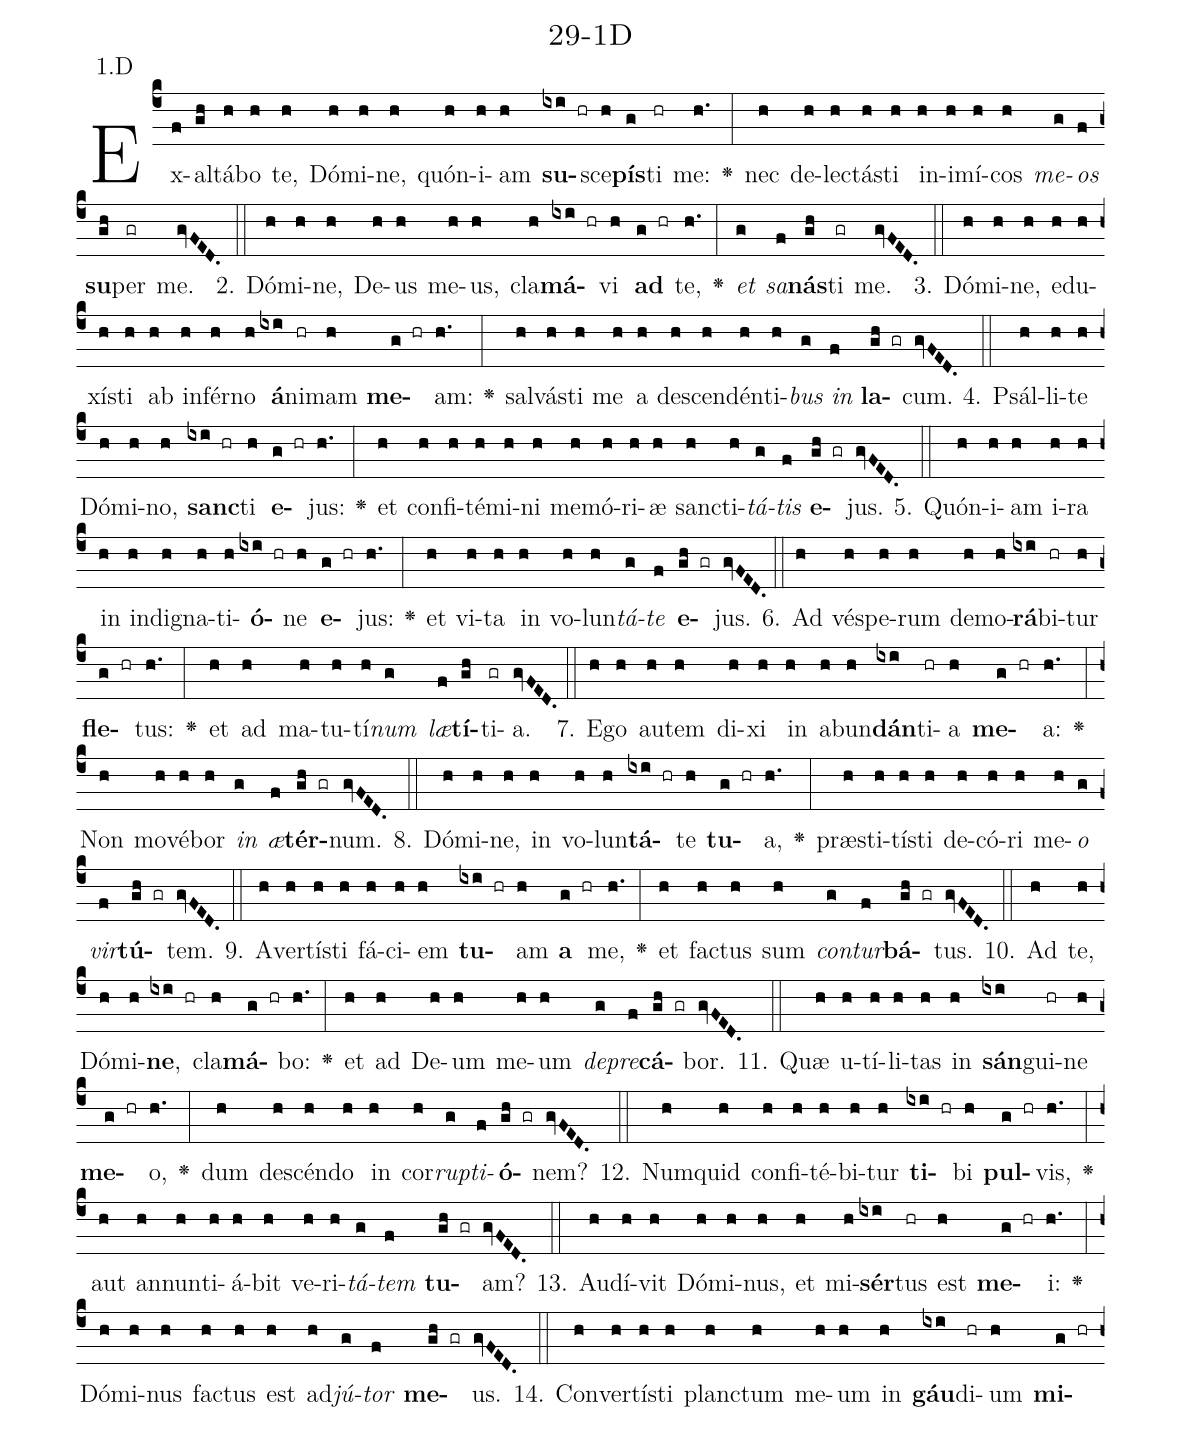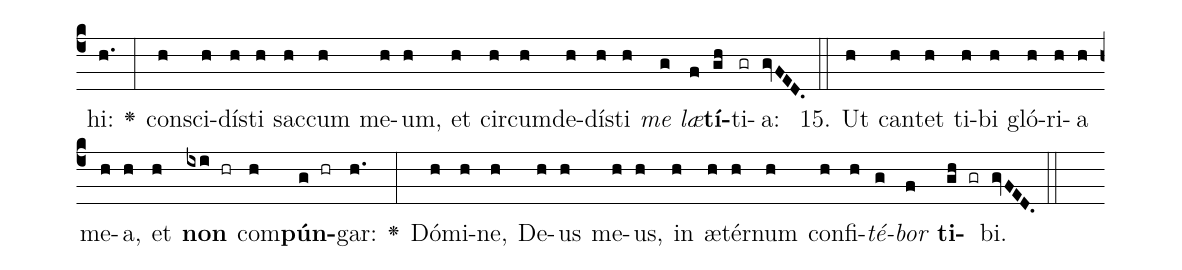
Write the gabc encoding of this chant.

name: 29-1D;
annotation: 1.D;
%%
(c4)Ex(f)al(gh)tá(h)bo(h) te,(h) Dó(h)mi(h)ne,(h) quón(h)i(h)am(h) <b>su</b>(ixi hr)sce(h)<b>pís</b>(g)ti(hr) me:(h.) <v>\greheightstar</v>(:) nec(h) de(h)lec(h)tás(h)ti(h) in(h)i(h)mí(h)cos(h) <i>me</i>(g)<i>os</i>(f) <b>su</b>(gh)per(gr) me.(gvFED.) (::)
2. Dó(h)mi(h)ne,(h) De(h)us(h) me(h)us,(h) cla(h)<b>má</b>(ixi hr)vi(h) <b>ad</b>(g hr) te,(h.) <v>\greheightstar</v>(:) <i>et</i>(g) <i>sa</i>(f)<b>nás</b>(gh)ti(gr) me.(gvFED.) (::)
3. Dó(h)mi(h)ne,(h) e(h)du(h)xís(h)ti(h) ab(h) in(h)fér(h)no(h) <b>á</b>(ixi)ni(hr)mam(h) <b>me</b>(g hr)am:(h.) <v>\greheightstar</v>(:) sal(h)vás(h)ti(h) me(h) a(h) de(h)scen(h)dén(h)ti(h)<i>bus</i>(g) <i>in</i>(f) <b>la</b>(gh gr)cum.(gvFED.) (::)
4. Psál(h)li(h)te(h) Dó(h)mi(h)no,(h) <b>sanc</b>(ixi hr)ti(h) <b>e</b>(g hr)jus:(h.) <v>\greheightstar</v>(:) et(h) con(h)fi(h)té(h)mi(h)ni(h) me(h)mó(h)ri(h)æ(h) sanc(h)ti(h)<i>tá</i>(g)<i>tis</i>(f) <b>e</b>(gh gr)jus.(gvFED.) (::)
5. Quón(h)i(h)am(h) i(h)ra(h) in(h) in(h)di(h)gna(h)ti(h)<b>ó</b>(ixi hr)ne(h) <b>e</b>(g hr)jus:(h.) <v>\greheightstar</v>(:) et(h) vi(h)ta(h) in(h) vo(h)lun(h)<i>tá</i>(g)<i>te</i>(f) <b>e</b>(gh gr)jus.(gvFED.) (::)
6. Ad(h) vés(h)pe(h)rum(h) de(h)mo(h)<b>rá</b>(ixi)bi(hr)tur(h) <b>fle</b>(g hr)tus:(h.) <v>\greheightstar</v>(:) et(h) ad(h) ma(h)tu(h)tí(h)<i>num</i>(g) <i>læ</i>(f)<b>tí</b>(gh)ti(gr)a.(gvFED.) (::)
7. E(h)go(h) au(h)tem(h) di(h)xi(h) in(h) ab(h)un(h)<b>dán</b>(ixi)ti(hr)a(h) <b>me</b>(g hr)a:(h.) <v>\greheightstar</v>(:) Non(h) mo(h)vé(h)bor(h) <i>in</i>(g) <i>æ</i>(f)<b>tér</b>(gh gr)num.(gvFED.) (::)
8. Dó(h)mi(h)ne,(h) in(h) vo(h)lun(h)<b>tá</b>(ixi hr)te(h) <b>tu</b>(g hr)a,(h.) <v>\greheightstar</v>(:) præ(h)sti(h)tís(h)ti(h) de(h)có(h)ri(h) me(h)<i>o</i>(g) <i>vir</i>(f)<b>tú</b>(gh gr)tem.(gvFED.) (::)
9. A(h)ver(h)tís(h)ti(h) fá(h)ci(h)em(h) <b>tu</b>(ixi hr)am(h) <b>a</b>(g hr) me,(h.) <v>\greheightstar</v>(:) et(h) fac(h)tus(h) sum(h) <i>con</i>(g)<i>tur</i>(f)<b>bá</b>(gh gr)tus.(gvFED.) (::)
10. Ad(h) te,(h) Dó(h)mi(h)<b>ne</b>,(ixi hr) cla(h)<b>má</b>(g hr)bo:(h.) <v>\greheightstar</v>(:) et(h) ad(h) De(h)um(h) me(h)um(h) <i>de</i>(g)<i>pre</i>(f)<b>cá</b>(gh gr)bor.(gvFED.) (::)
11. Quæ(h) u(h)tí(h)li(h)tas(h) in(h) <b>sán</b>(ixi)gui(hr)ne(h) <b>me</b>(g hr)o,(h.) <v>\greheightstar</v>(:) dum(h) de(h)scén(h)do(h) in(h) cor(h)<i>rup</i>(g)<i>ti</i>(f)<b>ó</b>(gh gr)nem?(gvFED.) (::)
12. Num(h)quid(h) con(h)fi(h)té(h)bi(h)tur(h) <b>ti</b>(ixi hr)bi(h) <b>pul</b>(g hr)vis,(h.) <v>\greheightstar</v>(:) aut(h) an(h)nun(h)ti(h)á(h)bit(h) ve(h)ri(h)<i>tá</i>(g)<i>tem</i>(f) <b>tu</b>(gh gr)am?(gvFED.) (::)
13. Au(h)dí(h)vit(h) Dó(h)mi(h)nus,(h) et(h) mi(h)<b>sér</b>(ixi)tus(hr) est(h) <b>me</b>(g hr)i:(h.) <v>\greheightstar</v>(:) Dó(h)mi(h)nus(h) fac(h)tus(h) est(h) ad(h)<i>jú</i>(g)<i>tor</i>(f) <b>me</b>(gh gr)us.(gvFED.) (::)
14. Con(h)ver(h)tís(h)ti(h) planc(h)tum(h) me(h)um(h) in(h) <b>gáu</b>(ixi)di(hr)um(h) <b>mi</b>(g hr)hi:(h.) <v>\greheightstar</v>(:) con(h)sci(h)dís(h)ti(h) sac(h)cum(h) me(h)um,(h) et(h) cir(h)cum(h)de(h)dís(h)ti(h) <i>me</i>(g) <i>læ</i>(f)<b>tí</b>(gh)ti(gr)a:(gvFED.) (::)
15. Ut(h) can(h)tet(h) ti(h)bi(h) gló(h)ri(h)a(h) me(h)a,(h) et(h) <b>non</b>(ixi hr) com(h)<b>pún</b>(g hr)gar:(h.) <v>\greheightstar</v>(:) Dó(h)mi(h)ne,(h) De(h)us(h) me(h)us,(h) in(h) æ(h)tér(h)num(h) con(h)fi(h)<i>té</i>(g)<i>bor</i>(f) <b>ti</b>(gh gr)bi.(gvFED.) (::)
